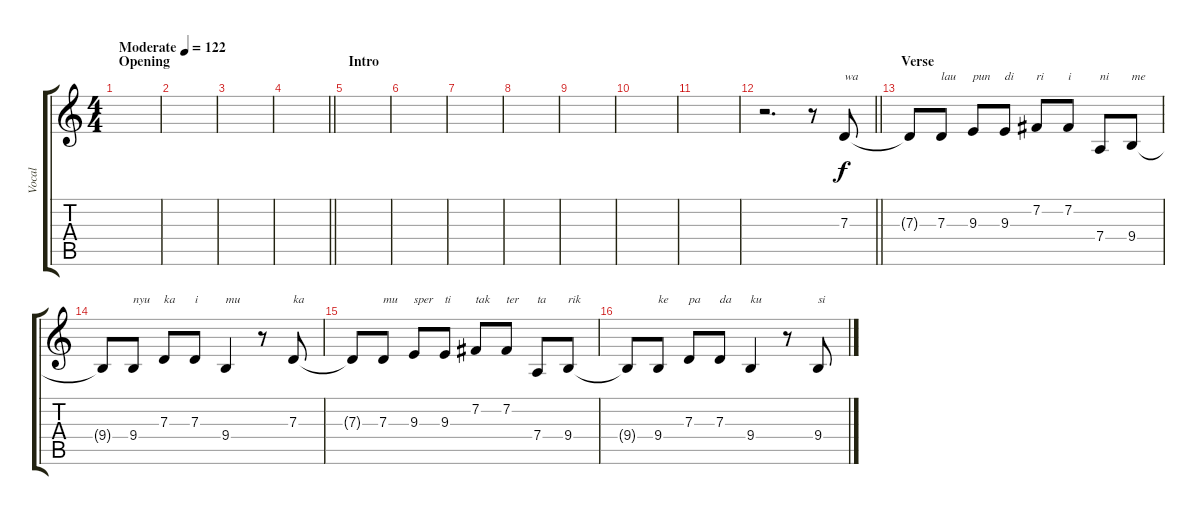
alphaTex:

\track ("Vocal" "Vocal") {instrument lead2sawtooth}
\staff {score tabs}
\tuning (E4 B3 G3 D3 A2 E2) {hide}
\ts (4 4)
\section ("" "Opening")
\tempo (122 "Moderate")
\clef g2
\ks c
|
|
|
\barLineRight lightlight
|
\section ("" "Intro")
|
|
|
|
|
|
|
\barLineRight lightlight
r.2{d} r.8 7.3.8{txt "wa"} |
\section ("" "Verse")
7.3{t}.8 7.3.8{txt "lau"} 9.3.8{txt "pun"} 9.3.8{txt "di"} 7.2.8{txt "ri"} 7.2.8{txt "i"} 7.4.8{txt "ni"} 9.4.8{txt "me"} |
9.4{t}.8 9.4.8{txt "nyu"} 7.3.8{txt "ka"} 7.3.8{txt "i"} 9.4.4{txt "mu"} r.8 7.3.8{txt "ka"} |
7.3{t}.8 7.3.8{txt "mu"} 9.3.8{txt "sper"} 9.3.8{txt "ti"} 7.2.8{txt "tak"} 7.2.8{txt "ter"} 7.4.8{txt "ta"} 9.4.8{txt "rik"} |
9.4{t}.8 9.4.8{txt "ke"} 7.3.8{txt "pa"} 7.3.8{txt "da"} 9.4.4{txt "ku"} r.8 9.4.8{txt "si"}
